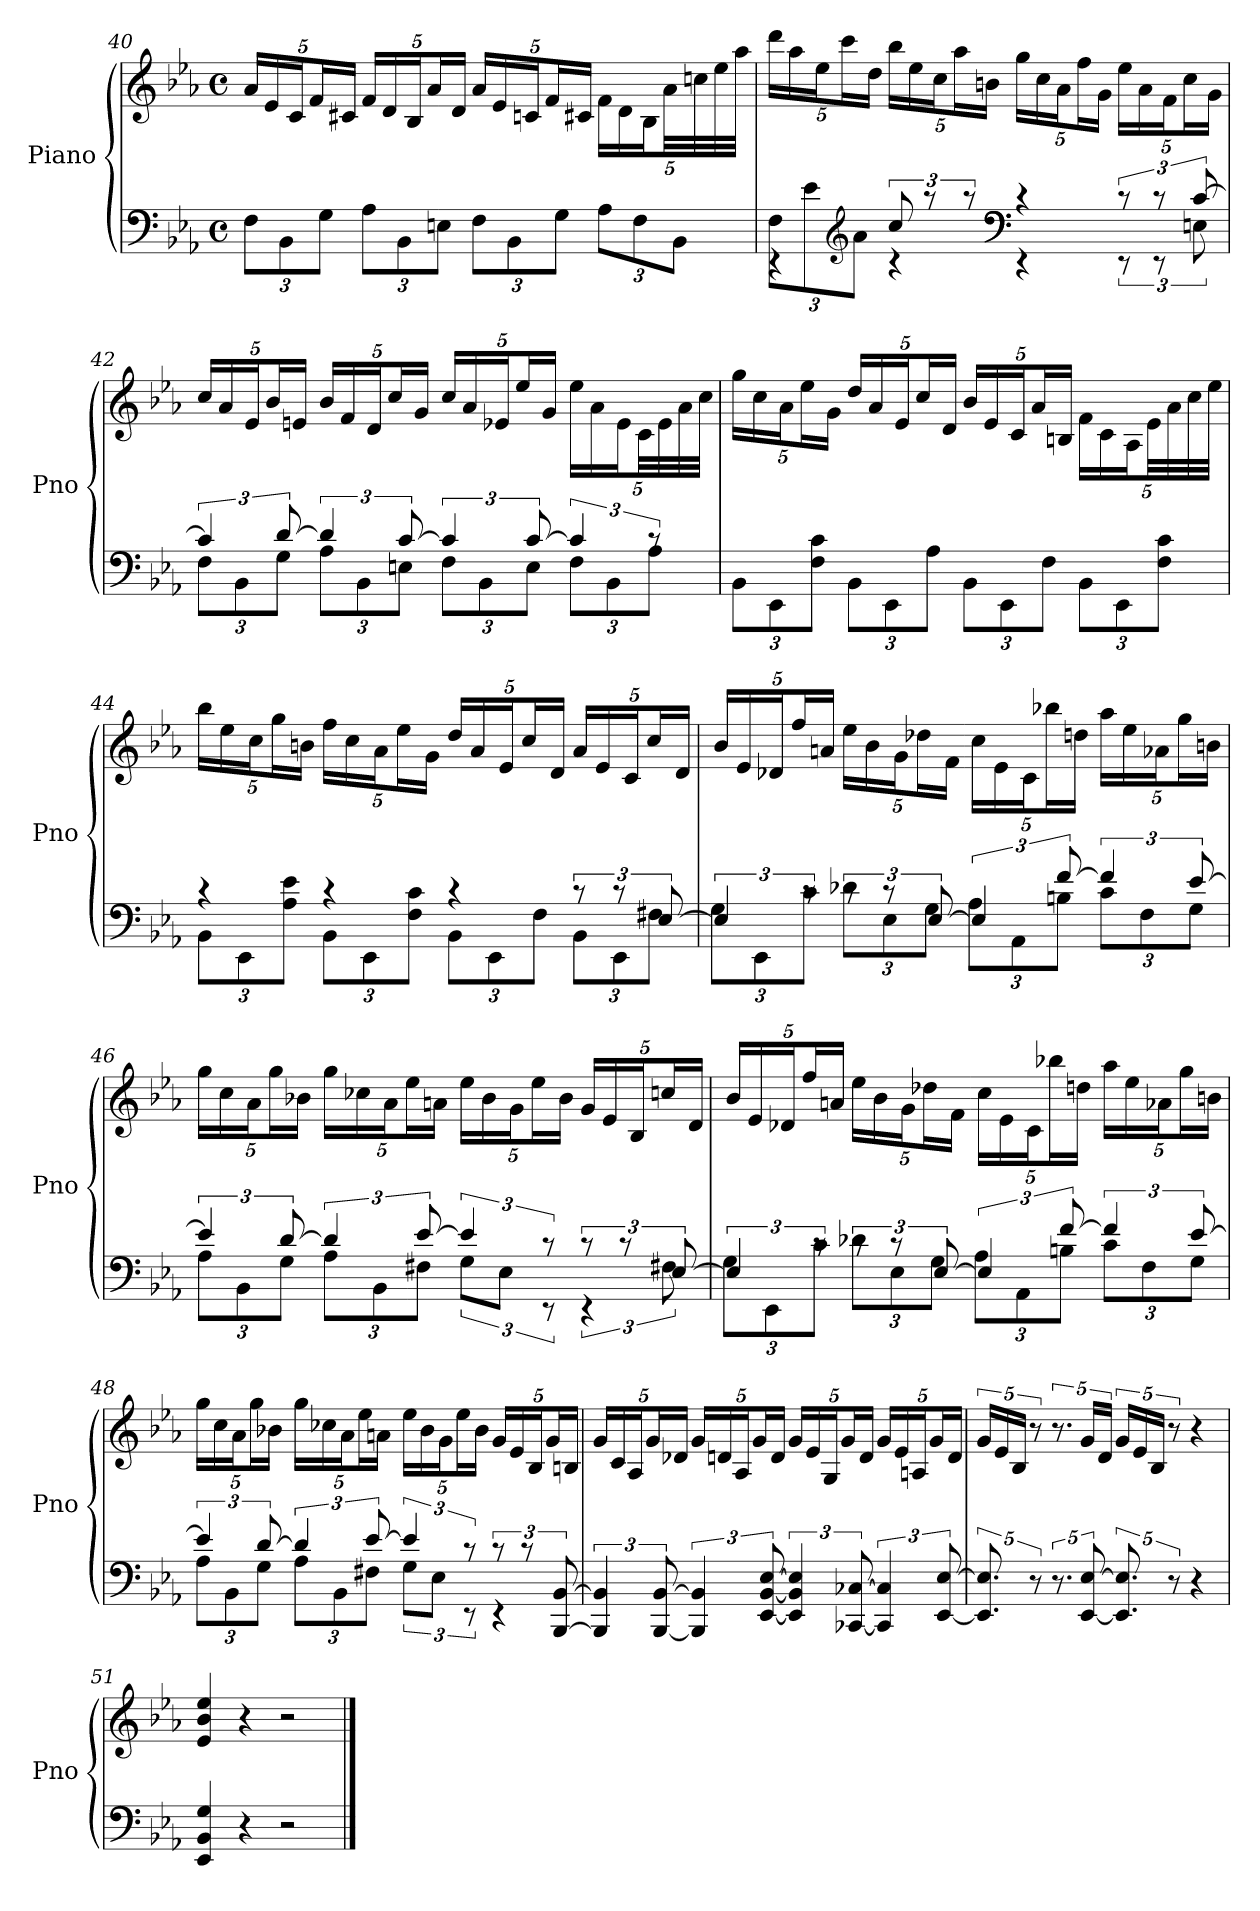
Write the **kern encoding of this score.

**kern	**kern
*part1	*part1
*staff2	*staff1
*I"Piano	*
*I'Pno	*
*clefF4	*clefG2
*k[b-e-a-]	*k[b-e-a-]
*M4/4	*M4/4
*met(c)	*met(c)
=40	=40
12F\L	20a-/LL
.	20e-/
12BB-\	.
.	20c/J
.	20f/L
12G\J	.
.	20c#X/JJ
12A-\L	20f/LL
.	20d/
12BB-\	.
.	20B-/J
.	20a-/L
12En\J	.
.	20d/JJ
12F\L	20a-/LL
.	20e-/
12BB-\	.
.	20cn/J
.	20f/L
12G\J	.
.	20c#X/JJ
12A-\L	20f\LL
.	20d\
12F\	.
.	20B-\J
.	40a-\LL
12BB-\J	.
.	40ccn\
.	40ee-\
.	40aa-\JJJ
=41	=41
*^	*
12F\L	4rEE	20ddd\LL
.	.	20aa-\
12e-\	.	.
.	.	20ee-\J
.	.	20ccc\L
*clefG2	*	*
12a-\J	.	.
.	.	20dd\JJ
12cc	4rc	20bb-\LL
.	.	20ee-\
12raa	.	.
.	.	20cc\J
.	.	20aa-\L
12raa	.	.
.	.	20bn\JJ
*clefF4	*	*
4rc	4rEE	20gg\LL
.	.	20cc\
.	.	20a-\J
.	.	20ff\L
.	.	20g\JJ
12rc	12rEE	20ee-\LL
.	.	20a-\
12rc	12rEE	.
.	.	20f\J
.	.	20cc\L
[12c	12En	.
.	.	20g\JJ
=42	=42	=42
6c]	12F\L	20cc/LL
.	.	20a-/
.	12BB-\	.
.	.	20e-/J
.	.	20b-/L
[12d	12G\J	.
.	.	20en/JJ
6d]	12A-\L	20b-/LL
.	.	20f/
.	12BB-\	.
.	.	20d/J
.	.	20cc/L
[12c	12En\J	.
.	.	20g/JJ
6c]	12F\L	20cc/LL
.	.	20a-/
.	12BB-\	.
.	.	20e-X/J
.	.	20ee-/L
[12c	12E\J	.
.	.	20g/JJ
6c]	12F\L	20ee-\LL
.	.	20a-\
.	12BB-\	.
.	.	20e-\J
.	.	40c\LL
12rc	12A-\J	.
.	.	40e-\
.	.	40a-\
.	.	40cc\JJJ
*v	*v	*
=43	=43
12BB-\L	20gg\LL
.	20cc\
12EE-\	.
.	20a-\J
.	20ee-\L
12F\ 12c\J	.
.	20g\JJ
12BB-\L	20dd/LL
.	20a-/
12EE-\	.
.	20e-/J
.	20cc/L
12A-\J	.
.	20d/JJ
12BB-\L	20b-/LL
.	20e-/
12EE-\	.
.	20c/J
.	20a-/L
12F\J	.
.	20Bn/JJ
12BB-\L	20f\LL
.	20c\
12EE-\	.
.	20A-\J
.	40e-\LL
12F\ 12c\J	.
.	40a-\
.	40cc\
.	40ee-\JJJ
=44	=44
*^	*
4rc	12BB-\L	20bb-\LL
.	.	20ee-\
.	12EE-\	.
.	.	20cc\J
.	.	20gg\L
.	12A-\ 12e-\J	.
.	.	20bn\JJ
4rc	12BB-\L	20ff\LL
.	.	20cc\
.	12EE-\	.
.	.	20a-\J
.	.	20ee-\L
.	12F\ 12c\J	.
.	.	20g\JJ
4rc	12BB-\L	20dd/LL
.	.	20a-/
.	12EE-\	.
.	.	20e-/J
.	.	20cc/L
.	12F\J	.
.	.	20d/JJ
12rc	12BB-\L	20a-/LL
.	.	20e-/
12rc	12EE-\	.
.	.	20c/J
.	.	20cc/L
[12E-	12F#X\J	.
.	.	20d/JJ
=45	=45	=45
6E-]	12G\L	20b-/LL
.	.	20e-/
.	12EE-\	.
.	.	20d-X/J
.	.	20ff/L
12rc	12c\J	.
.	.	20an/JJ
12rc	12d-X\L	20ee-\LL
.	.	20b-\
12rc	12E-\	.
.	.	20g\J
.	.	20dd-X\L
[12E-	12G\J	.
.	.	20f\JJ
6E-]	12A-\L	20cc\LL
.	.	20e-\
.	12AA-\	.
.	.	20c\J
.	.	20bb-X\L
[12f	12Bn\J	.
.	.	20ddn\JJ
6f]	12c\L	20aa-\LL
.	.	20ee-\
.	12F\	.
.	.	20a-X\J
.	.	20gg\L
[12e-	12G\J	.
.	.	20bn\JJ
=46	=46	=46
6e-]	12A-\L	20gg\LL
.	.	20cc\
.	12BB-\	.
.	.	20a-\J
.	.	20gg\L
[12d	12G\J	.
.	.	20b-X\JJ
6d]	12A-\L	20gg\LL
.	.	20cc-X\
.	12BB-\	.
.	.	20a-\J
.	.	20ee-\L
[12e-	12F#X\J	.
.	.	20an\JJ
6e-]	12G\L	20ee-\LL
.	.	20b-\
.	12E-\J	.
.	.	20g\J
.	.	20ee-\L
12rc	12rEE	.
.	.	20b-\JJ
12rc	6rEE	20g/LL
.	.	20e-/
12rc	.	.
.	.	20B-/J
.	.	20ccn/L
[12E-	12F#X	.
.	.	20d/JJ
=47	=47	=47
6E-]	12G\L	20b-/LL
.	.	20e-/
.	12EE-\	.
.	.	20d-X/J
.	.	20ff/L
12rc	12c\J	.
.	.	20an/JJ
12rc	12d-X\L	20ee-\LL
.	.	20b-\
12rc	12E-\	.
.	.	20g\J
.	.	20dd-X\L
[12E-	12G\J	.
.	.	20f\JJ
6E-]	12A-\L	20cc\LL
.	.	20e-\
.	12AA-\	.
.	.	20c\J
.	.	20bb-X\L
[12f	12Bn\J	.
.	.	20ddn\JJ
6f]	12c\L	20aa-\LL
.	.	20ee-\
.	12F\	.
.	.	20a-X\J
.	.	20gg\L
[12e-	12G\J	.
.	.	20bn\JJ
=48	=48	=48
6e-]	12A-\L	20gg\LL
.	.	20cc\
.	12BB-\	.
.	.	20a-\J
.	.	20gg\L
[12d	12G\J	.
.	.	20b-X\JJ
6d]	12A-\L	20gg\LL
.	.	20cc-X\
.	12BB-\	.
.	.	20a-\J
.	.	20ee-\L
[12e-	12F#X\J	.
.	.	20an\JJ
6e-]	12G\L	20ee-\LL
.	.	20b-\
.	12E-\J	.
.	.	20g\J
.	.	20ee-\L
12rc	12rEE	.
.	.	20b-\JJ
12rc	4rEE	20g/LL
.	.	20e-/
12rc	.	.
.	.	20B-/J
.	.	20g/L
[12BBB- [12BB-	.	.
.	.	20Bn/JJ
*v	*v	*
=49	=49
6BBB-] 6BB-]	20g/LL
.	20c/
.	20A-/J
.	20g/L
[12BBB- [12BB-	.
.	20d-X/JJ
6BBB-] 6BB-]	20g/LL
.	20dn/
.	20A-/J
.	20g/L
[12EE- [12BB- [12E-	.
.	20d/JJ
6EE-] 6BB-] 6E-]	20g/LL
.	20e-/
.	20G/J
.	20g/L
[12CC-X [12C-X	.
.	20d/JJ
6CC-] 6C-]	20g/LL
.	20e-/
.	20An/J
.	20g/L
[12EE- [12E-	.
.	20d/JJ
=50	=50
10.EE-] 10.E-]	20g/LL
.	20e-/
.	20B-/JJ
10r	10r
10.r	10.r
[10EE- [10E-	20g/LL
.	20d/JJ
10.EE-] 10.E-]	20g/LL
.	20e-/
.	20B-/JJ
10r	10r
4r	4r
=51	=51
4EE- 4BB- 4G	4e- 4b- 4ee-
4r	4r
2r	2r
==	==
*-	*-
